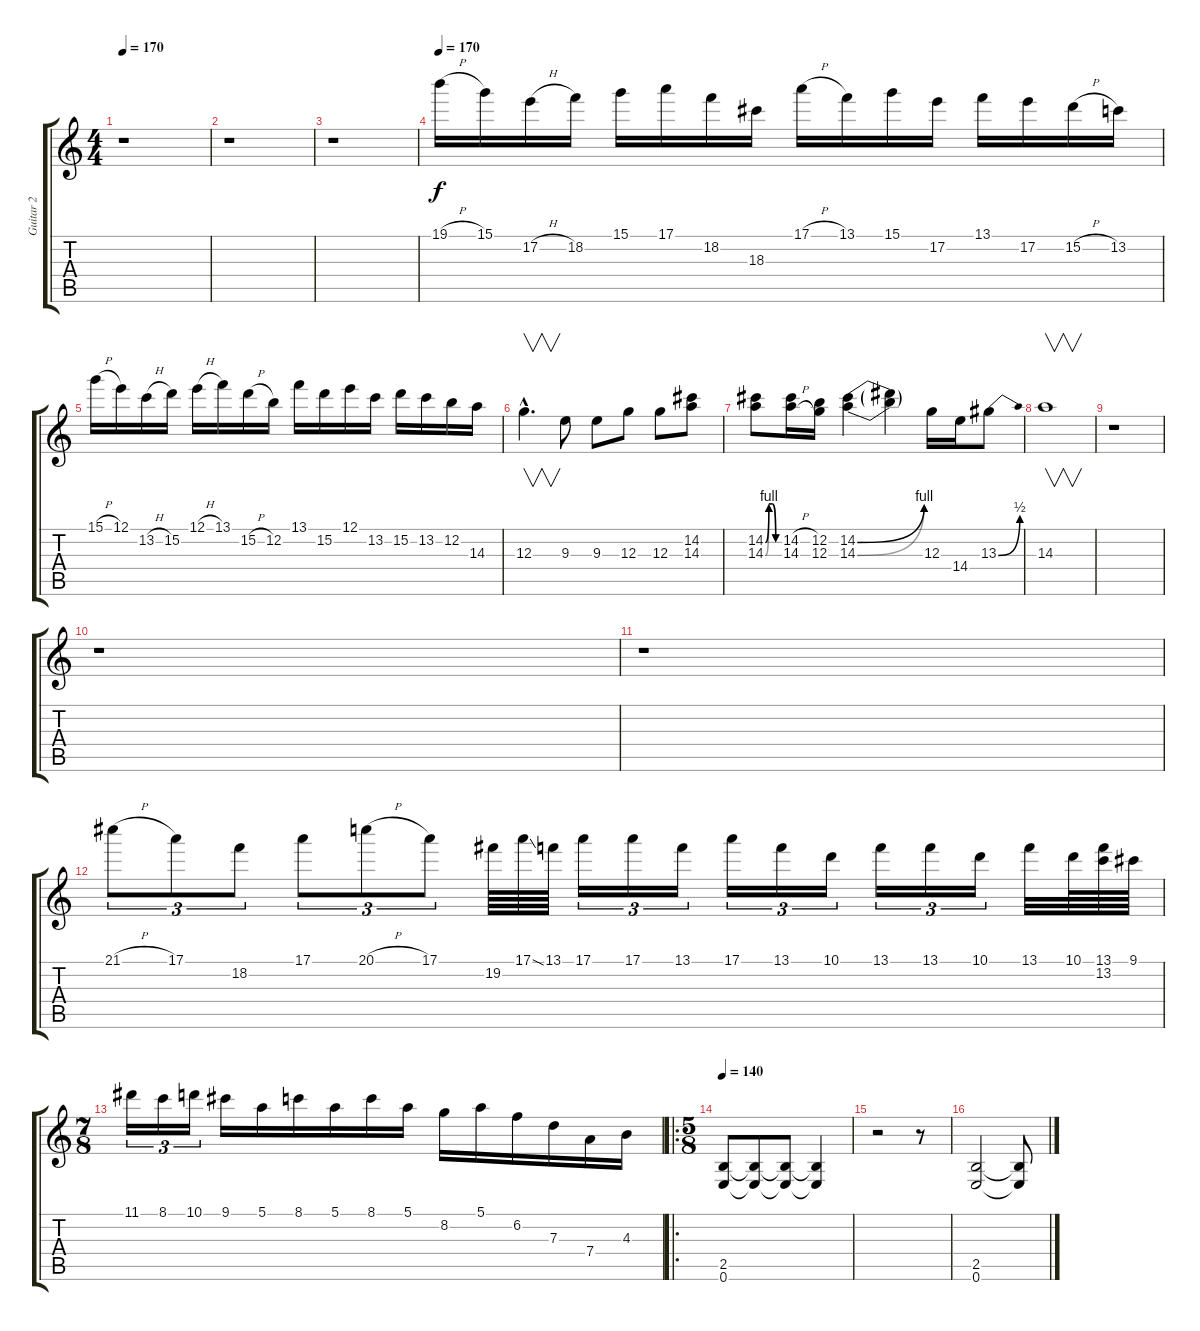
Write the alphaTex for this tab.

\track ("Guitar 2" "Guitar 2") {instrument overdrivenguitar}
\staff {score tabs}
\tuning (E4 B3 G3 D3 A2 E2) {hide}
\ts (4 4)
\tempo 170
\clef g2
\ks c
r.1{dy f} |
r.1 |
r.1 |
\tempo 170
19.1{h}.16 15.1.16 17.2{h}.16 18.2.16 15.1.16 17.1.16 18.2.16 18.3.16 17.1{h}.16 13.1.16 15.1.16 17.2.16 13.1.16 17.2.16 15.2{h}.16 13.2.16 |
15.1{h}.16 12.1.16 13.2{h}.16 15.2.16 12.1{h}.16 13.1.16 15.2{h}.16 12.2.16 13.1.16 15.2.16 12.1.16 13.2.16 15.2.16 13.2.16 12.2.16 14.3.16 |
12.3{hac}.4{v d} 9.3.8 9.3.8 12.3.8 12.3.8 (14.2 14.3).8 |
(14.2{be (custom 0 0 15 4 30 4 45 0 60 0)} 14.3{be (custom 0 0 15 4 30 4 45 0 60 0)}).8 (14.2{h} 14.3{h}).16 (12.2 12.3).16 (14.2{be (bend 0 0 60 4)} 14.3{be (bend 0 0 60 4)}).4 (14.2{t} 14.3{t}).4 12.3.16 14.4.16 13.3{be (bend 0 0 60 2)}.8 |
14.3.1{v} |
r.1 |
r.1 |
r.1 |
21.1{h}.8{tu (3 2)} 17.1.8{tu (3 2)} 18.2.8{tu (3 2)} 17.1.8{tu (3 2)} 20.1{h}.8{tu (3 2)} 17.1.8{tu (3 2)} 19.2.64 17.1{ss}.64 13.1.64 17.1.16{tu (3 2)} 17.1.16{tu (3 2)} 13.1.16{tu (3 2)} 17.1.16{tu (3 2)} 13.1.16{tu (3 2)} 10.1.16{tu (3 2)} 13.1.16{tu (3 2)} 13.1.16{tu (3 2)} 10.1.16{tu (3 2)} 13.1.32 10.1.64 (13.1 13.2).64 9.1.64 |
\ts (7 8)
11.1.16{tu (3 2)} 8.1.16{tu (3 2)} 10.1.16{tu (3 2)} 9.1.16 5.1.16 8.1.16 5.1.16 8.1.16 5.1.16 8.2.16 5.1.16 6.2.16 7.3.16 7.4.16 4.3.16 |
\ro
\ts (5 8)
\tempo 140
(2.5 0.6).8 (2.5{t} 0.6{t}).8 (2.5{t} 0.6{t}).8 (2.5{t} 0.6{t}).4 |
r.2 r.8 |
(2.5 0.6).2 (2.5{t} 0.6{t}).8
